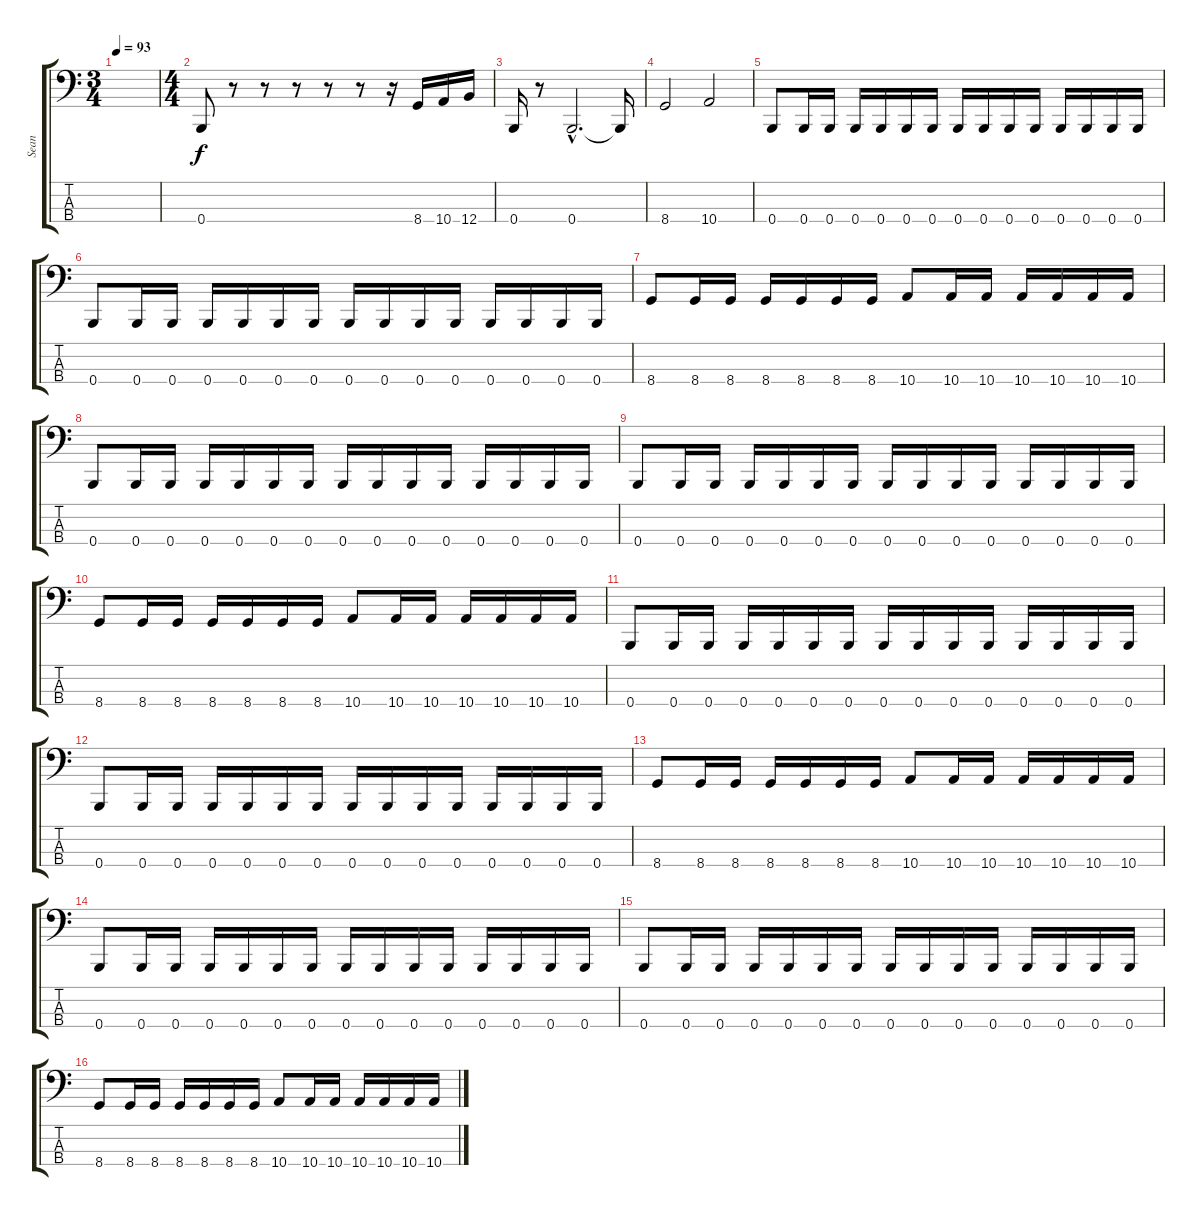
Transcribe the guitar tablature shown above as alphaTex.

\track ("Sean" "Sean") {instrument electricbasspick}
\staff {score tabs}
\tuning (E2 B1 Gb1 B0) {hide}
\ts (3 4)
\tempo 93
\clef f4
\ks c
|
\ts (4 4)
0.4.8 r.8 r.8 r.8 r.8 r.8 r.16 8.4.16 10.4.16 12.4.16 |
0.4.16 r.8 0.4{hac}.2{d} 0.4{t}.16 |
8.4.2 10.4.2 |
0.4.8 0.4.16 0.4.16 0.4.16 0.4.16 0.4.16 0.4.16 0.4.16 0.4.16 0.4.16 0.4.16 0.4.16 0.4.16 0.4.16 0.4.16 |
0.4.8 0.4.16 0.4.16 0.4.16 0.4.16 0.4.16 0.4.16 0.4.16 0.4.16 0.4.16 0.4.16 0.4.16 0.4.16 0.4.16 0.4.16 |
8.4.8 8.4.16 8.4.16 8.4.16 8.4.16 8.4.16 8.4.16 10.4.8 10.4.16 10.4.16 10.4.16 10.4.16 10.4.16 10.4.16 |
0.4.8 0.4.16 0.4.16 0.4.16 0.4.16 0.4.16 0.4.16 0.4.16 0.4.16 0.4.16 0.4.16 0.4.16 0.4.16 0.4.16 0.4.16 |
0.4.8 0.4.16 0.4.16 0.4.16 0.4.16 0.4.16 0.4.16 0.4.16 0.4.16 0.4.16 0.4.16 0.4.16 0.4.16 0.4.16 0.4.16 |
8.4.8 8.4.16 8.4.16 8.4.16 8.4.16 8.4.16 8.4.16 10.4.8 10.4.16 10.4.16 10.4.16 10.4.16 10.4.16 10.4.16 |
0.4.8 0.4.16 0.4.16 0.4.16 0.4.16 0.4.16 0.4.16 0.4.16 0.4.16 0.4.16 0.4.16 0.4.16 0.4.16 0.4.16 0.4.16 |
0.4.8 0.4.16 0.4.16 0.4.16 0.4.16 0.4.16 0.4.16 0.4.16 0.4.16 0.4.16 0.4.16 0.4.16 0.4.16 0.4.16 0.4.16 |
8.4.8 8.4.16 8.4.16 8.4.16 8.4.16 8.4.16 8.4.16 10.4.8 10.4.16 10.4.16 10.4.16 10.4.16 10.4.16 10.4.16 |
0.4.8 0.4.16 0.4.16 0.4.16 0.4.16 0.4.16 0.4.16 0.4.16 0.4.16 0.4.16 0.4.16 0.4.16 0.4.16 0.4.16 0.4.16 |
0.4.8 0.4.16 0.4.16 0.4.16 0.4.16 0.4.16 0.4.16 0.4.16 0.4.16 0.4.16 0.4.16 0.4.16 0.4.16 0.4.16 0.4.16 |
8.4.8 8.4.16 8.4.16 8.4.16 8.4.16 8.4.16 8.4.16 10.4.8 10.4.16 10.4.16 10.4.16 10.4.16 10.4.16 10.4.16
